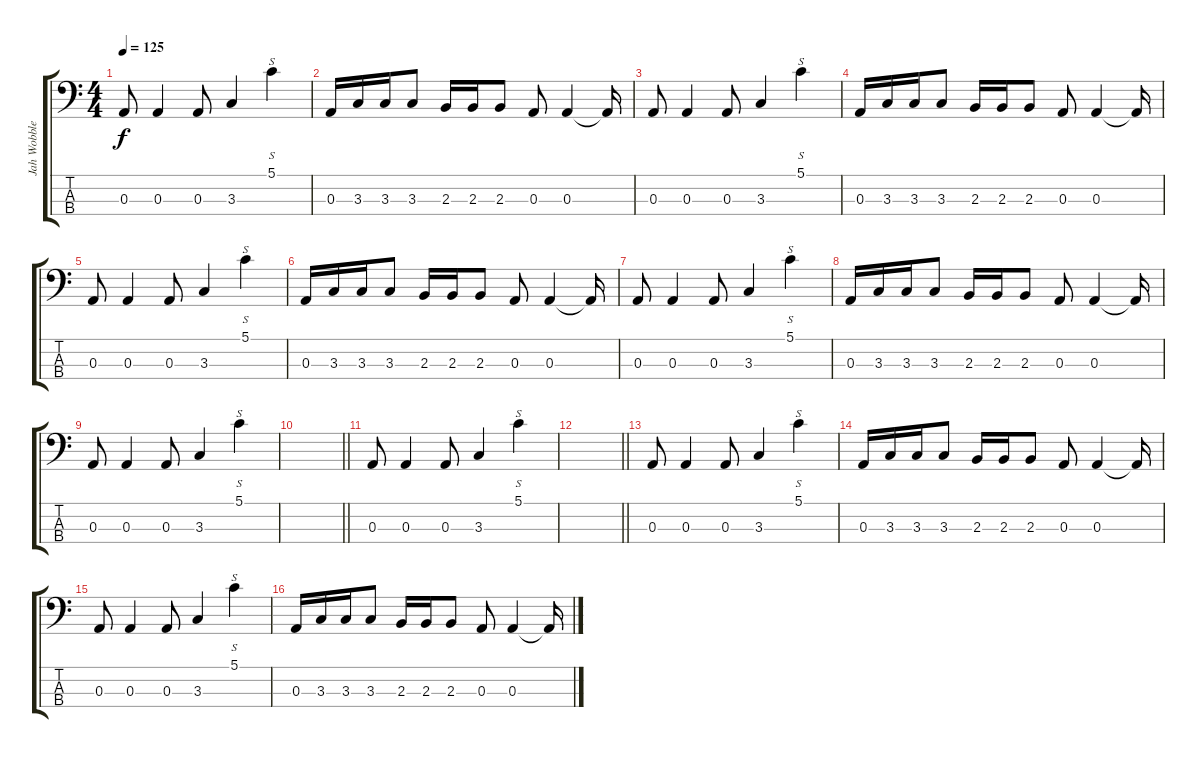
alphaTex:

\track ("Jah Wobble (bass)" "Jah Wobble") {instrument electricbassfinger}
\staff {score tabs}
\tuning (G2 D2 A1 E1) {hide}
\ts (4 4)
\tempo 125
\clef f4
\ks c
0.3.8{dy f} 0.3.4 0.3.8 3.3.4 5.1.4{s} |
0.3.16 3.3.16 3.3.16 3.3.8 2.3.16 2.3.16 2.3.8 0.3.8 0.3.4 0.3{t}.16 |
0.3.8 0.3.4 0.3.8 3.3.4 5.1.4{s} |
0.3.16 3.3.16 3.3.16 3.3.8 2.3.16 2.3.16 2.3.8 0.3.8 0.3.4 0.3{t}.16 |
0.3.8 0.3.4 0.3.8 3.3.4 5.1.4{s} |
0.3.16 3.3.16 3.3.16 3.3.8 2.3.16 2.3.16 2.3.8 0.3.8 0.3.4 0.3{t}.16 |
0.3.8 0.3.4 0.3.8 3.3.4 5.1.4{s} |
0.3.16 3.3.16 3.3.16 3.3.8 2.3.16 2.3.16 2.3.8 0.3.8 0.3.4 0.3{t}.16 |
0.3.8 0.3.4 0.3.8 3.3.4 5.1.4{s} |
\barLineRight lightlight
|
0.3.8 0.3.4 0.3.8 3.3.4 5.1.4{s} |
\barLineRight lightlight
|
0.3.8 0.3.4 0.3.8 3.3.4 5.1.4{s} |
0.3.16 3.3.16 3.3.16 3.3.8 2.3.16 2.3.16 2.3.8 0.3.8 0.3.4 0.3{t}.16 |
0.3.8 0.3.4 0.3.8 3.3.4 5.1.4{s} |
0.3.16 3.3.16 3.3.16 3.3.8 2.3.16 2.3.16 2.3.8 0.3.8 0.3.4 0.3{t}.16
